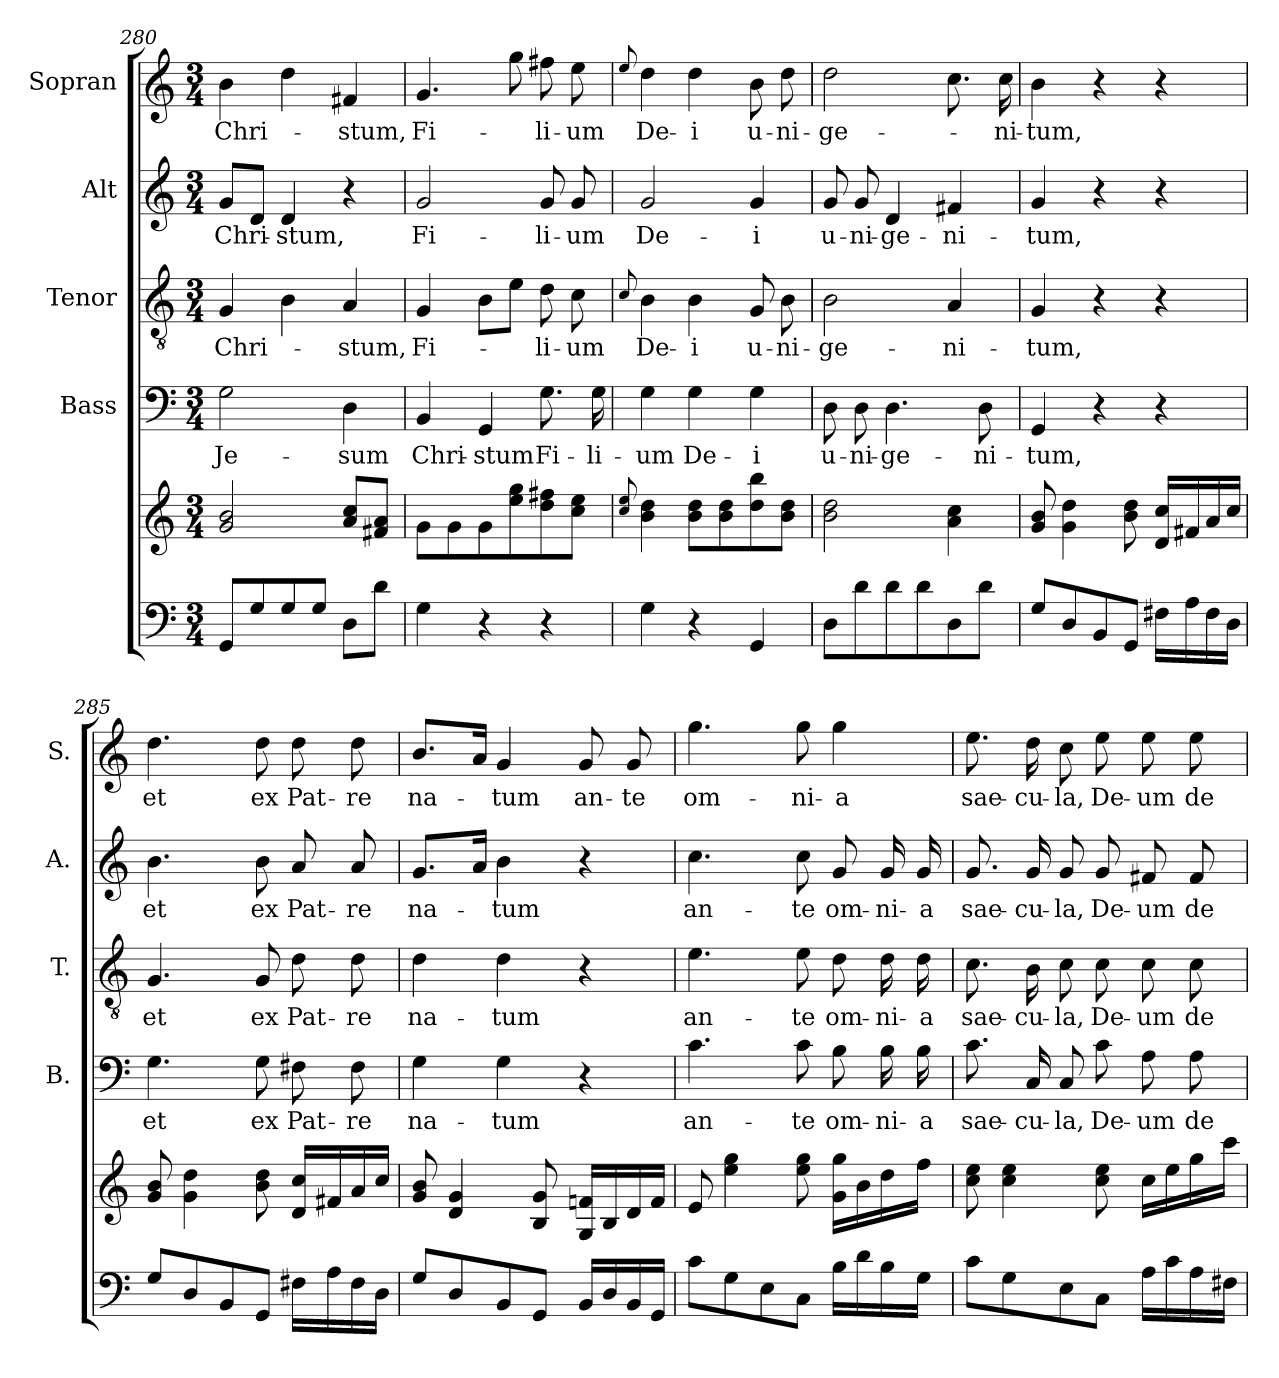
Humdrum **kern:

**kern	**kern	**kern	**text	**kern	**text	**kern	**text	**kern	**text
*part5	*part5	*part4	*part4	*part3	*part3	*part2	*part2	*part1	*part1
*staff6	*staff5	*staff4	*staff4	*staff3	*staff3	*staff2	*staff2	*staff1	*staff1
*	*	*I"Bass	*	*I"Tenor	*	*I"Alt	*	*I"Sopran	*
*	*	*I'B.	*	*I'T.	*	*I'A.	*	*I'S.	*
!!LO:PB:g=z
*clefF4	*clefG2	*clefF4	*	*clefGv2	*	*clefG2	*	*clefG2	*
*k[]	*k[]	*k[]	*	*k[]	*	*k[]	*	*k[]	*
*C:	*C:	*C:	*	*C:	*	*C:	*	*C:	*
*M3/4	*M3/4	*M3/4	*	*M3/4	*	*M3/4	*	*M3/4	*
=280	=280	=280	=280	=280	=280	=280	=280	=280	=280
!	!	!	!LO:LY:b	!	!LO:LY:b	!	!LO:LY:b	!	!LO:LY:b
8GG/L	2g/ 2b/	2G\	Je-	4G/	Chri-	8g/L	Chri-	4b\	Chri-
8G/	.	.	.	.	.	8d/J	.	.	.
!	!	!	!	!	!	!	!LO:LY:b	!	!
8G/	.	.	.	4B\	.	4d/	-stum,	4dd\	.
8G/J	.	.	.	.	.	.	.	.	.
!	!	!	!LO:LY:b	!	!LO:LY:b	!	!	!	!LO:LY:b
8D\L	8a/ 8cc/L	4D\	-sum	4A/	-stum,	4r	.	4f#X/	-stum,
8d\J	8f#X/ 8a/J	.	.	.	.	.	.	.	.
=281	=281	=281	=281	=281	=281	=281	=281	=281	=281
!	!	!	!LO:LY:b	!	!LO:LY:b	!	!LO:LY:b	!	!LO:LY:b
4G\	8g\L	4BB/	Chri-	4G/	Fi-	2g/	Fi-	4.g/	Fi-
.	8g\	.	.	.	.	.	.	.	.
!	!	!	!LO:LY:b	!	!	!	!	!	!
4r	8g\	4GG/	-stum	8B\L	.	.	.	.	.
.	8ee\ 8gg\	.	.	8e\J	.	.	.	8gg\	.
!	!	!	!LO:LY:b	!	!LO:LY:b	!	!LO:LY:b	!	!LO:LY:b
4r	8dd\ 8ff#X\	8.G\	Fi-	8d\	-li-	8g/	-li-	8ff#X\	-li-
!	!	!	!	!	!LO:LY:b	!	!LO:LY:b	!	!LO:LY:b
.	8cc\ 8ee\J	.	.	8c\	-um	8g/	-um	8ee\	-um
!	!	!	!LO:LY:b	!	!	!	!	!	!
.	.	16G\	-li-	.	.	.	.	.	.
=282	=282	=282	=282	=282	=282	=282	=282	=282	=282
.	8qqcc/ 8qqee/	.	.	8qqc/	.	.	.	8qqee/	.
!	!	!	!LO:LY:b	!	!LO:LY:b	!	!LO:LY:b	!	!LO:LY:b
4G\	4b\ 4dd\	4G\	-um	4B\	De-	2g/	De-	4dd\	De-
!	!	!	!LO:LY:b	!	!LO:LY:b	!	!	!	!LO:LY:b
4r	8b\ 8dd\L	4G\	De-	4B\	-i	.	.	4dd\	-i
.	8b\ 8dd\	.	.	.	.	.	.	.	.
!	!	!	!LO:LY:b	!	!LO:LY:b	!	!LO:LY:b	!	!LO:LY:b
4GG/	8dd\ 8bb\	4G\	-i	8G/	u-	4g/	-i	8b\	u-
!	!	!	!	!	!LO:LY:b	!	!	!	!LO:LY:b
.	8b\ 8dd\J	.	.	8B\	-ni-	.	.	8dd\	-ni-
=283	=283	=283	=283	=283	=283	=283	=283	=283	=283
!	!	!	!LO:LY:b	!	!LO:LY:b	!	!LO:LY:b	!	!LO:LY:b
8D\L	2b\ 2dd\	8D\	u-	2B\	-ge-	8g/	u-	2dd\	-ge-
!	!	!	!LO:LY:b	!	!	!	!LO:LY:b	!	!
8d\	.	8D\	-ni-	.	.	8g/	-ni-	.	.
!	!	!	!LO:LY:b	!	!	!	!LO:LY:b	!	!
8d\	.	4.D\	-ge-	.	.	4d/	-ge-	.	.
8d\	.	.	.	.	.	.	.	.	.
!	!	!	!	!	!LO:LY:b	!	!LO:LY:b	!	!
8D\	4a\ 4cc\	.	.	4A/	-ni-	4f#X/	-ni-	8.cc\	.
!	!	!	!LO:LY:b	!	!	!	!	!	!
8d\J	.	8D\	-ni-	.	.	.	.	.	.
!	!	!	!	!	!	!	!	!	!LO:LY:b
.	.	.	.	.	.	.	.	16cc\	-ni-
=284	=284	=284	=284	=284	=284	=284	=284	=284	=284
!	!	!	!LO:LY:b	!	!LO:LY:b	!	!LO:LY:b	!	!LO:LY:b
8G/L	8g/ 8b/	4GG/	-tum,	4G/	-tum,	4g/	-tum,	4b\	-tum,
8D/	4g\ 4dd\	.	.	.	.	.	.	.	.
8BB/	.	4r	.	4r	.	4r	.	4r	.
8GG/J	8b\ 8dd\	.	.	.	.	.	.	.	.
16F#X\LL	16d/ 16cc/LL	4r	.	4r	.	4r	.	4r	.
16A\	16f#X/	.	.	.	.	.	.	.	.
16F#\	16a/	.	.	.	.	.	.	.	.
16D\JJ	16cc/JJ	.	.	.	.	.	.	.	.
!!LO:LB:g=z
=285	=285	=285	=285	=285	=285	=285	=285	=285	=285
!	!	!	!LO:LY:b	!	!LO:LY:b	!	!LO:LY:b	!	!LO:LY:b
8G/L	8g/ 8b/	4.G\	et	4.G/	et	4.b\	et	4.dd\	et
8D/	4g\ 4dd\	.	.	.	.	.	.	.	.
8BB/	.	.	.	.	.	.	.	.	.
!	!	!	!LO:LY:b	!	!LO:LY:b	!	!LO:LY:b	!	!LO:LY:b
8GG/J	8b\ 8dd\	8G\	ex	8G/	ex	8b\	ex	8dd\	ex
!	!	!	!LO:LY:b	!	!LO:LY:b	!	!LO:LY:b	!	!LO:LY:b
16F#X\LL	16d/ 16cc/LL	8F#X\	Pat-	8d\	Pat-	8a/	Pat-	8dd\	Pat-
16A\	16f#X/	.	.	.	.	.	.	.	.
!	!	!	!LO:LY:b	!	!LO:LY:b	!	!LO:LY:b	!	!LO:LY:b
16F#\	16a/	8F#\	-re	8d\	-re	8a/	-re	8dd\	-re
16D\JJ	16cc/JJ	.	.	.	.	.	.	.	.
=286	=286	=286	=286	=286	=286	=286	=286	=286	=286
!	!	!	!LO:LY:b	!	!LO:LY:b	!	!LO:LY:b	!	!LO:LY:b
8G/L	8g/ 8b/	4G\	na-	4d\	na-	8.g/L	na-	8.b/L	na-
8D/	4d/ 4g/	.	.	.	.	.	.	.	.
.	.	.	.	.	.	16a/Jk	.	16a/Jk	.
!	!	!	!LO:LY:b	!	!LO:LY:b	!	!LO:LY:b	!	!LO:LY:b
8BB/	.	4G\	-tum	4d\	-tum	4b\	-tum	4g/	-tum
8GG/J	8B/ 8g/	.	.	.	.	.	.	.	.
!	!	!	!	!	!	!	!	!	!LO:LY:b
16BB/LL	16G/ 16fn/LL	4r	.	4r	.	4r	.	8g/	an-
16D/	16B/	.	.	.	.	.	.	.	.
!	!	!	!	!	!	!	!	!	!LO:LY:b
16BB/	16d/	.	.	.	.	.	.	8g/	-te
16GG/JJ	16f/JJ	.	.	.	.	.	.	.	.
=287	=287	=287	=287	=287	=287	=287	=287	=287	=287
!	!	!	!LO:LY:b	!	!LO:LY:b	!	!LO:LY:b	!	!LO:LY:b
8c\L	8e/	4.c\	an-	4.e\	an-	4.cc\	an-	4.gg\	om-
8G\	4ee\ 4gg\	.	.	.	.	.	.	.	.
8E\	.	.	.	.	.	.	.	.	.
!	!	!	!LO:LY:b	!	!LO:LY:b	!	!LO:LY:b	!	!LO:LY:b
8C\J	8ee\ 8gg\	8c\	-te	8e\	-te	8cc\	-te	8gg\	-ni-
!	!	!	!LO:LY:b	!	!LO:LY:b	!	!LO:LY:b	!	!LO:LY:b
16B\LL	16g\ 16gg\LL	8B\	om-	8d\	om-	8g/	om-	4gg\	-a
16d\	16b\	.	.	.	.	.	.	.	.
!	!	!	!LO:LY:b	!	!LO:LY:b	!	!LO:LY:b	!	!
16B\	16dd\	16B\	-ni-	16d\	-ni-	16g/	-ni-	.	.
!	!	!	!LO:LY:b	!	!LO:LY:b	!	!LO:LY:b	!	!
16G\JJ	16ff\JJ	16B\	-a	16d\	-a	16g/	-a	.	.
=288	=288	=288	=288	=288	=288	=288	=288	=288	=288
!	!	!	!LO:LY:b	!	!LO:LY:b	!	!LO:LY:b	!	!LO:LY:b
8c\L	8cc\ 8ee\	8.c\	sae-	8.c\	sae-	8.g/	sae-	8.ee\	sae-
8G\	4cc\ 4ee\	.	.	.	.	.	.	.	.
!	!	!	!LO:LY:b	!	!LO:LY:b	!	!LO:LY:b	!	!LO:LY:b
.	.	16C/	-cu-	16B\	-cu-	16g/	-cu-	16dd\	-cu-
!	!	!	!LO:LY:b	!	!LO:LY:b	!	!LO:LY:b	!	!LO:LY:b
8E\	.	8C/	-la,	8c\	-la,	8g/	-la,	8cc\	-la,
!	!	!	!LO:LY:b	!	!LO:LY:b	!	!LO:LY:b	!	!LO:LY:b
8C\J	8cc\ 8ee\	8c\	De-	8c\	De-	8g/	De-	8ee\	De-
!	!	!	!LO:LY:b	!	!LO:LY:b	!	!LO:LY:b	!	!LO:LY:b
16A\LL	16cc\LL	8A\	-um	8c\	-um	8f#X/	-um	8ee\	-um
16c\	16ee\	.	.	.	.	.	.	.	.
!	!	!	!LO:LY:b	!	!LO:LY:b	!	!LO:LY:b	!	!LO:LY:b
16A\	16gg\	8A\	de	8c\	de	8f#/	de	8ee\	de
16F#X\JJ	16ccc\JJ	.	.	.	.	.	.	.	.
=	=	=	=	=	=	=	=	=	=
*-	*-	*-	*-	*-	*-	*-	*-	*-	*-
